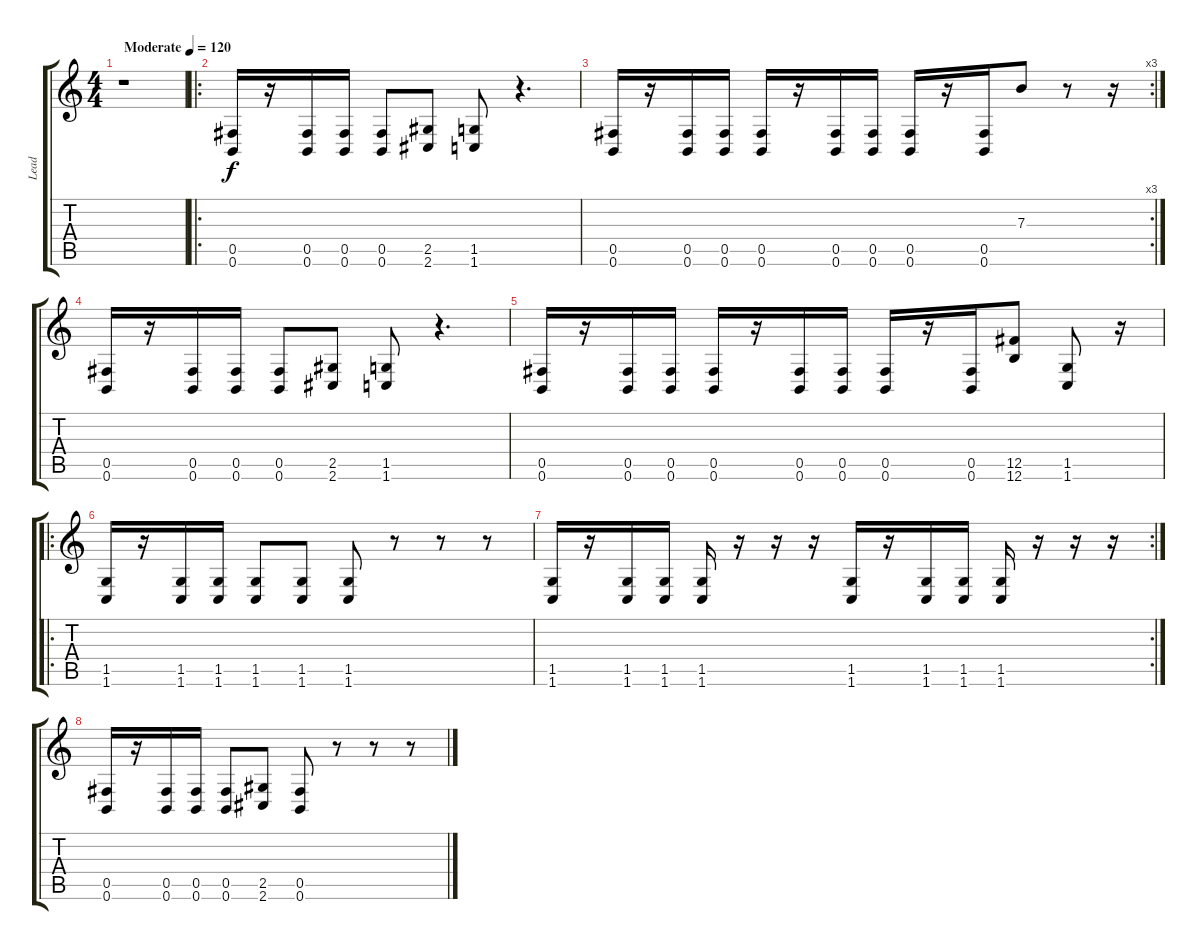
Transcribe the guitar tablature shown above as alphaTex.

\track ("Lead" "Lead") {instrument distortionguitar}
\staff {score tabs}
\tuning (Db4 Ab3 E3 B2 Gb2 B1) {hide}
\ts (4 4)
\tempo (120 "Moderate")
\clef g2
\ks c
r.1{dy f instrument distortionguitar} |
\ro
(0.5 0.6).16 r.16 (0.5 0.6).16 (0.5 0.6).16 (0.5 0.6).8 (2.5 2.6).8 (1.5 1.6).8 r.4{d} |
\rc 3
(0.5 0.6).16 r.16 (0.5 0.6).16 (0.5 0.6).16 (0.5 0.6).16 r.16 (0.5 0.6).16 (0.5 0.6).16 (0.5 0.6).16 r.16 (0.5 0.6).16 7.3.8 r.8 r.16 |
(0.5 0.6).16 r.16 (0.5 0.6).16 (0.5 0.6).16 (0.5 0.6).8 (2.5 2.6).8 (1.5 1.6).8 r.4{d} |
(0.5 0.6).16 r.16 (0.5 0.6).16 (0.5 0.6).16 (0.5 0.6).16 r.16 (0.5 0.6).16 (0.5 0.6).16 (0.5 0.6).16 r.16 (0.5 0.6).16 (12.5 12.6).8 (1.5 1.6).8 r.16 |
\ro
(1.5 1.6).16 r.16 (1.5 1.6).16 (1.5 1.6).16 (1.5 1.6).8 (1.5 1.6).8 (1.5 1.6).8 r.8 r.8 r.8 |
\rc 2
(1.5 1.6).16 r.16 (1.5 1.6).16 (1.5 1.6).16 (1.5 1.6).16 r.16 r.16 r.16 (1.5 1.6).16 r.16 (1.5 1.6).16 (1.5 1.6).16 (1.5 1.6).16 r.16 r.16 r.16 |
(0.5 0.6).16 r.16 (0.5 0.6).16 (0.5 0.6).16 (0.5 0.6).8 (2.5 2.6).8 (0.5 0.6).8 r.8 r.8 r.8
